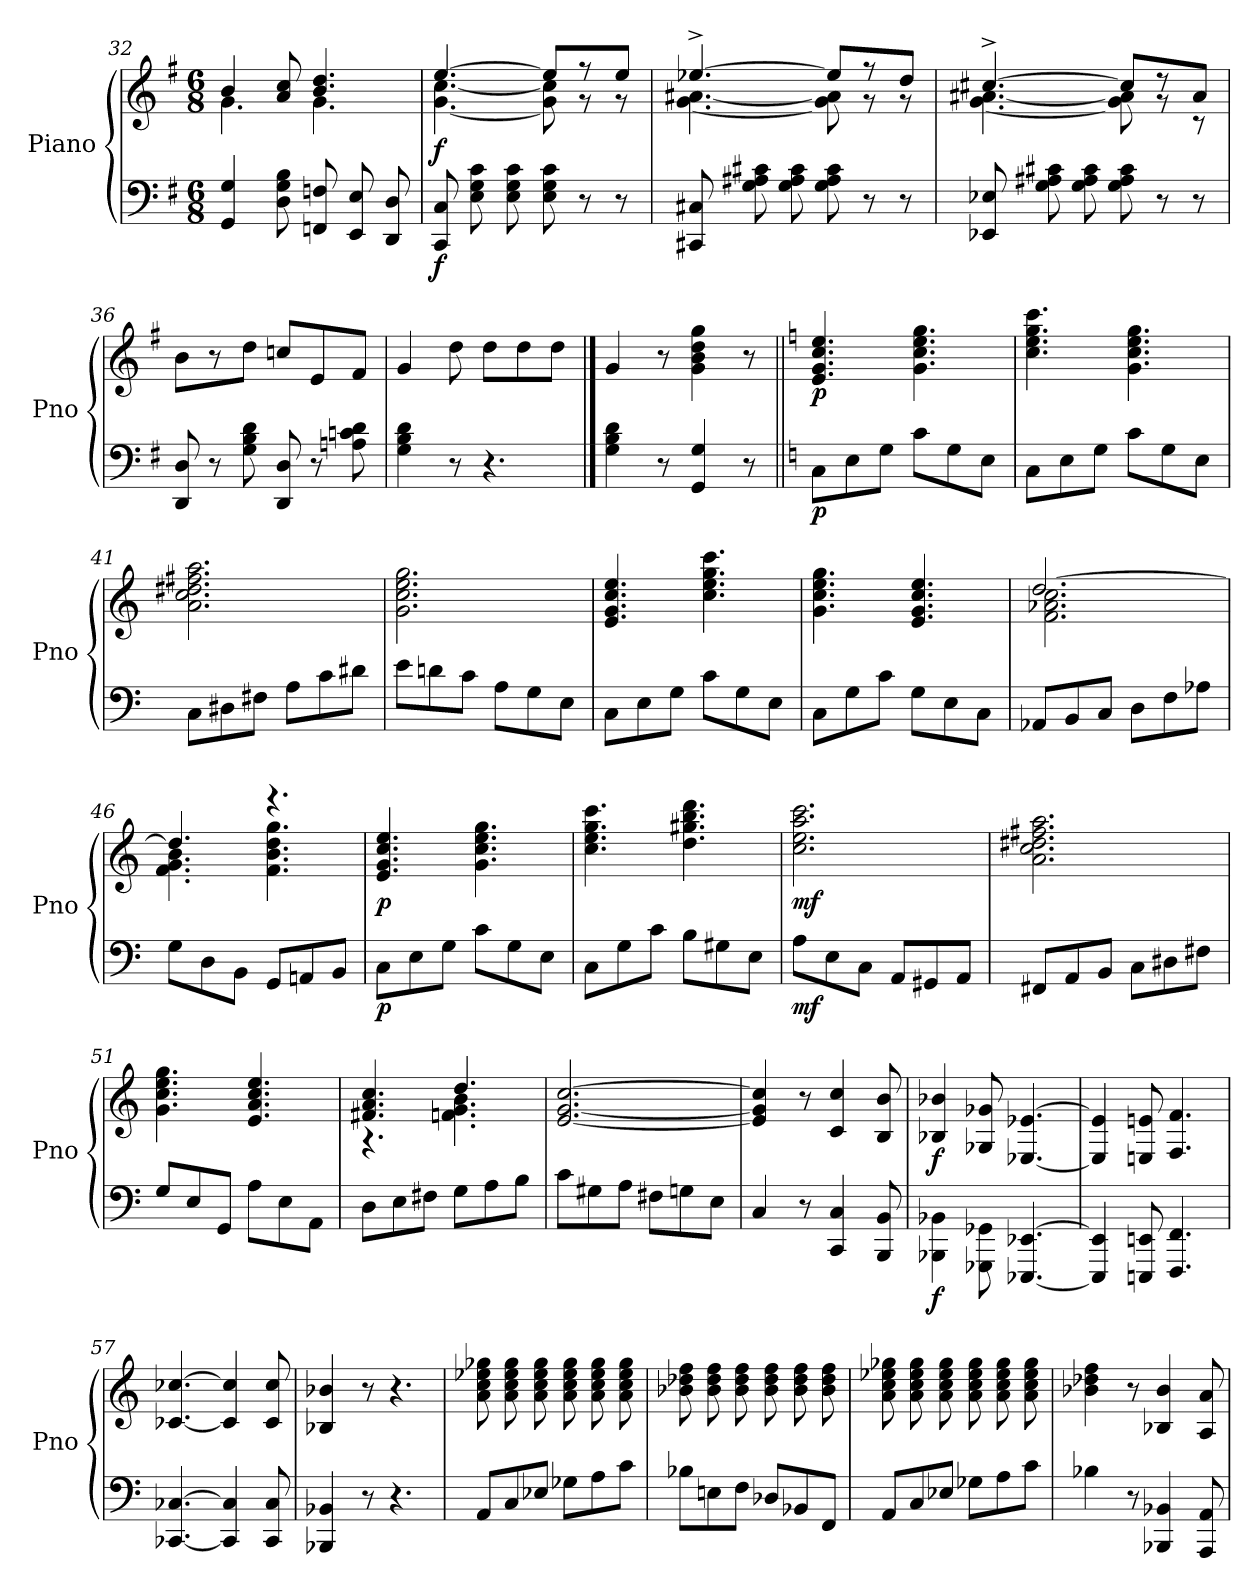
**kern	**dynam	**kern	**dynam
*part2	*part2	*part1	*part1
*staff2	*staff2	*staff1	*staff1
*I"Piano	*	*I"Piano	*
*I'Pno	*	*I'Pno	*
*clefF4	*	*clefG2	*
*k[f#]	*	*k[f#]	*
*M6/8	*	*M6/8	*
=32	=32	=32	=32
*	*	*^	*
4GG/ 4G/	.	4b/	4.g\	.
8D\ 8G\ 8B\	.	8a/ 8cc/	.	.
8FFn/ 8Fn/	.	4.b/ 4.dd/	4.g\	.
8EE/ 8E/	.	.	.	.
!	!LO:DY:b	!	!	!
8DD/ 8D/	other-dynamics	.	.	.
!!LO:PB:g=z	!!
=33	=33	=33	=33	=33
!	!LO:DY:b	!	!	!LO:DY:b
8CC/ 8C/	f	[4.ee/	[4.g\ [4.cc\	f
8E\ 8G\ 8c\	.	.	.	.
8E\ 8G\ 8c\	.	.	.	.
8E\ 8G\ 8c\	.	8ee/L]	8g\] 8cc\]	.
8r	.	8r	8r	.
8r	.	8ee/J	8r	.
=34	=34	=34	=34	=34
8CC#X/ 8C#X/	.	[4.ee-X^/	[4.g\ [4.a#X\	.
8G\ 8A#X\ 8c#X\	.	.	.	.
8G\ 8A#\ 8c#\	.	.	.	.
8G\ 8A#\ 8c#\	.	8ee-/L]	8g\] 8a#\]	.
8r	.	8r	8r	.
8r	.	8dd/J	8r	.
=35	=35	=35	=35	=35
8EE-X/ 8E-X/	.	[4.cc#X^/	[4.g\ [4.a#X\	.
8G\ 8A#X\ 8c#X\	.	.	.	.
8G\ 8A#\ 8c#\	.	.	.	.
8G\ 8A#\ 8c#\	.	8cc#/L]	8g\] 8a#\]	.
8r	.	8r	8r	.
8r	.	8a#/J	8r	.
*	*	*v	*v	*
=36	=36	=36	=36
8DD/ 8D/	.	8b\L	.
8r	.	8r	.
8G\ 8B\ 8d\	.	8dd\J	.
8DD/ 8D/	.	8ccn/L	.
8r	.	8e/	.
8An\ 8cn\ 8d\	.	8f#/J	.
!!LO:LB:g=z
=37	=37	=37	=37
4G\ 4B\ 4d\	.	4g/	.
8r	.	8dd\	.
4.r	.	8dd\L	.
.	.	8dd\	.
.	.	8dd\J	.
==38	==38	==38	==38
4G\ 4B\ 4d\	.	4g/	.
8r	.	8r	.
4GG/ 4G/	.	4g\ 4b\ 4dd\ 4gg\	.
8r	.	8r	.
=39||	=39||	=39||	=39||
*k[]	*	*k[]	*
!	!LO:DY:b	!	!LO:DY:b
8C\L	p	4.e/ 4.g/ 4.cc/ 4.ee/	p
8E\	.	.	.
8G\J	.	.	.
8c\L	.	4.g\ 4.cc\ 4.ee\ 4.gg\	.
8G\	.	.	.
8E\J	.	.	.
=40	=40	=40	=40
8C\L	.	4.cc\ 4.ee\ 4.gg\ 4.ccc\	.
8E\	.	.	.
8G\J	.	.	.
8c\L	.	4.g\ 4.cc\ 4.ee\ 4.gg\	.
8G\	.	.	.
8E\J	.	.	.
=41	=41	=41	=41
8C\L	.	2.a\ 2.cc\ 2.dd#X\ 2.ff#X\ 2.aa\	.
8D#X\	.	.	.
8F#X\J	.	.	.
8A\L	.	.	.
8c\	.	.	.
8d#X\J	.	.	.
!!LO:LB:g=z
=42	=42	=42	=42
8e\L	.	2.g\ 2.cc\ 2.ee\ 2.gg\	.
8dn\	.	.	.
8c\J	.	.	.
8A\L	.	.	.
8G\	.	.	.
8E\J	.	.	.
=43	=43	=43	=43
8C\L	.	4.e/ 4.g/ 4.cc/ 4.ee/	.
8E\	.	.	.
8G\J	.	.	.
8c\L	.	4.cc\ 4.ee\ 4.gg\ 4.ccc\	.
8G\	.	.	.
8E\J	.	.	.
=44	=44	=44	=44
8C\L	.	4.g\ 4.cc\ 4.ee\ 4.gg\	.
8G\	.	.	.
8c\J	.	.	.
8G\L	.	4.e/ 4.g/ 4.cc/ 4.ee/	.
8E\	.	.	.
8C\J	.	.	.
=45	=45	=45	=45
*	*	*^	*
8AA-X/L	.	[2.dd/	2.f\ 2.a-X\ 2.cc\	.
8BB/	.	.	.	.
8C/J	.	.	.	.
8D\L	.	.	.	.
8F\	.	.	.	.
8A-X\J	.	.	.	.
=46	=46	=46	=46	=46
8G\L	.	4.dd/]	4.f\ 4.g\ 4.b\	.
!	!LO:DY:b	!	!	!
8D\	other-dynamics	.	.	.
8BB\J	.	.	.	.
8GG/L	.	4.r	4.f\ 4.b\ 4.dd\ 4.gg\	.
8AAn/	.	.	.	.
!	!LO:DY:b	!	!	!
8BB/J	other-dynamics	.	.	.
*	*	*v	*v	*
!!LO:LB:g=z
=47	=47	=47	=47
!	!LO:DY:b	!	!LO:DY:b
8C\L	p	4.e/ 4.g/ 4.cc/ 4.ee/	p
8E\	.	.	.
8G\J	.	.	.
8c\L	.	4.g\ 4.cc\ 4.ee\ 4.gg\	.
8G\	.	.	.
8E\J	.	.	.
=48	=48	=48	=48
8C\L	.	4.cc\ 4.ee\ 4.gg\ 4.ccc\	.
8G\	.	.	.
8c\J	.	.	.
8B\L	.	4.dd\ 4.gg#X\ 4.bb\ 4.ddd\	.
!	!LO:DY:b	!	!
8G#X\	other-dynamics	.	.
8E\J	.	.	.
=49	=49	=49	=49
!	!LO:DY:b	!	!LO:DY:b
8A\L	mf	2.cc\ 2.ee\ 2.aa\ 2.ccc\	mf
8E\	.	.	.
8C\J	.	.	.
8AA/L	.	.	.
8GG#X/	.	.	.
8AA/J	.	.	.
=50	=50	=50	=50
8FF#X/L	.	2.a\ 2.cc\ 2.dd#X\ 2.ff#X\ 2.aa\	.
8AA/	.	.	.
8BB/J	.	.	.
8C\L	.	.	.
8D#X\	.	.	.
8F#X\J	.	.	.
=51	=51	=51	=51
8G/L	.	4.g\ 4.cc\ 4.ee\ 4.gg\	.
8E/	.	.	.
8GG/J	.	.	.
8A\L	.	4.e/ 4.a/ 4.cc/ 4.ee/	.
8E\	.	.	.
8AA\J	.	.	.
!!LO:LB:g=z
=52	=52	=52	=52
*	*	*^	*
8D\L	.	4.f#X/ 4.a/ 4.cc/	4.r	.
8E\	.	.	.	.
8F#X\J	.	.	.	.
8G\L	.	4.dd/	4.fn\ 4.g\ 4.b\	.
8A\	.	.	.	.
8B\J	.	.	.	.
*	*	*v	*v	*
=53	=53	=53	=53
8c\L	.	[2.e/ [2.g/ [2.cc/	.
8G#X\	.	.	.
8A\J	.	.	.
8F#X\L	.	.	.
8Gn\	.	.	.
8E\J	.	.	.
=54	=54	=54	=54
4C/	.	4e/] 4g/] 4cc/]	.
8r	.	8r	.
4CC/ 4C/	.	4c/ 4cc/	.
!	!LO:DY:b	!	!LO:DY:b
8BBB/ 8BB/	other-dynamics	8B/ 8b/	other-dynamics
=55!|	=55!|	=55!|	=55!|
!	!LO:DY:b	!	!LO:DY:b
4BBB-X\ 4BB-X\	f	4B-X/ 4b-X/	f
8GGG-X\ 8GG-X\	.	8G-X/ 8g-X/	.
[4.EEE-X/ [4.EE-X/	.	[4.E-X/ [4.e-X/	.
=56	=56	=56	=56
4EEE-/] 4EE-/]	.	4E-/] 4e-/]	.
8EEEn/ 8EEn/	.	8En/ 8en/	.
4.FFF/ 4.FF/	.	4.F/ 4.f/	.
=57	=57	=57	=57
[4.CC-X/ [4.C-X/	.	[4.c-X/ [4.cc-X/	.
4CC-/] 4C-/]	.	4c-/] 4cc-/]	.
8CC-/ 8C-/	.	8c-/ 8cc-/	.
!!LO:LB:g=z
=58	=58	=58	=58
4BBB-X/ 4BB-X/	.	4B-X/ 4b-X/	.
8r	.	8r	.
4.r	.	4.r	.
=59	=59	=59	=59
8AA/L	.	8a\ 8cc\ 8ee-X\ 8gg-X\	.
8C/	.	8a\ 8cc\ 8ee-\ 8gg-\	.
8E-X/J	.	8a\ 8cc\ 8ee-\ 8gg-\	.
8G-X\L	.	8a\ 8cc\ 8ee-\ 8gg-\	.
8A\	.	8a\ 8cc\ 8ee-\ 8gg-\	.
8c\J	.	8a\ 8cc\ 8ee-\ 8gg-\	.
=60	=60	=60	=60
8B-X\L	.	8b-X\ 8dd-X\ 8ff\	.
8En\	.	8b-\ 8dd-\ 8ff\	.
8F\J	.	8b-\ 8dd-\ 8ff\	.
8D-X/L	.	8b-\ 8dd-\ 8ff\	.
8BB-X/	.	8b-\ 8dd-\ 8ff\	.
8FF/J	.	8b-\ 8dd-\ 8ff\	.
=61	=61	=61	=61
8AA/L	.	8a\ 8cc\ 8ee-X\ 8gg-X\	.
8C/	.	8a\ 8cc\ 8ee-\ 8gg-\	.
8E-X/J	.	8a\ 8cc\ 8ee-\ 8gg-\	.
8G-X\L	.	8a\ 8cc\ 8ee-\ 8gg-\	.
8A\	.	8a\ 8cc\ 8ee-\ 8gg-\	.
8c\J	.	8a\ 8cc\ 8ee-\ 8gg-\	.
=62	=62	=62	=62
4B-X\	.	4b-X\ 4dd-X\ 4ff\	.
8r	.	8r	.
4BBB-X/ 4BB-X/	.	4B-X/ 4b-/	.
8AAA/ 8AA/	.	8A/ 8a/	.
=	=	=	=
*-	*-	*-	*-
